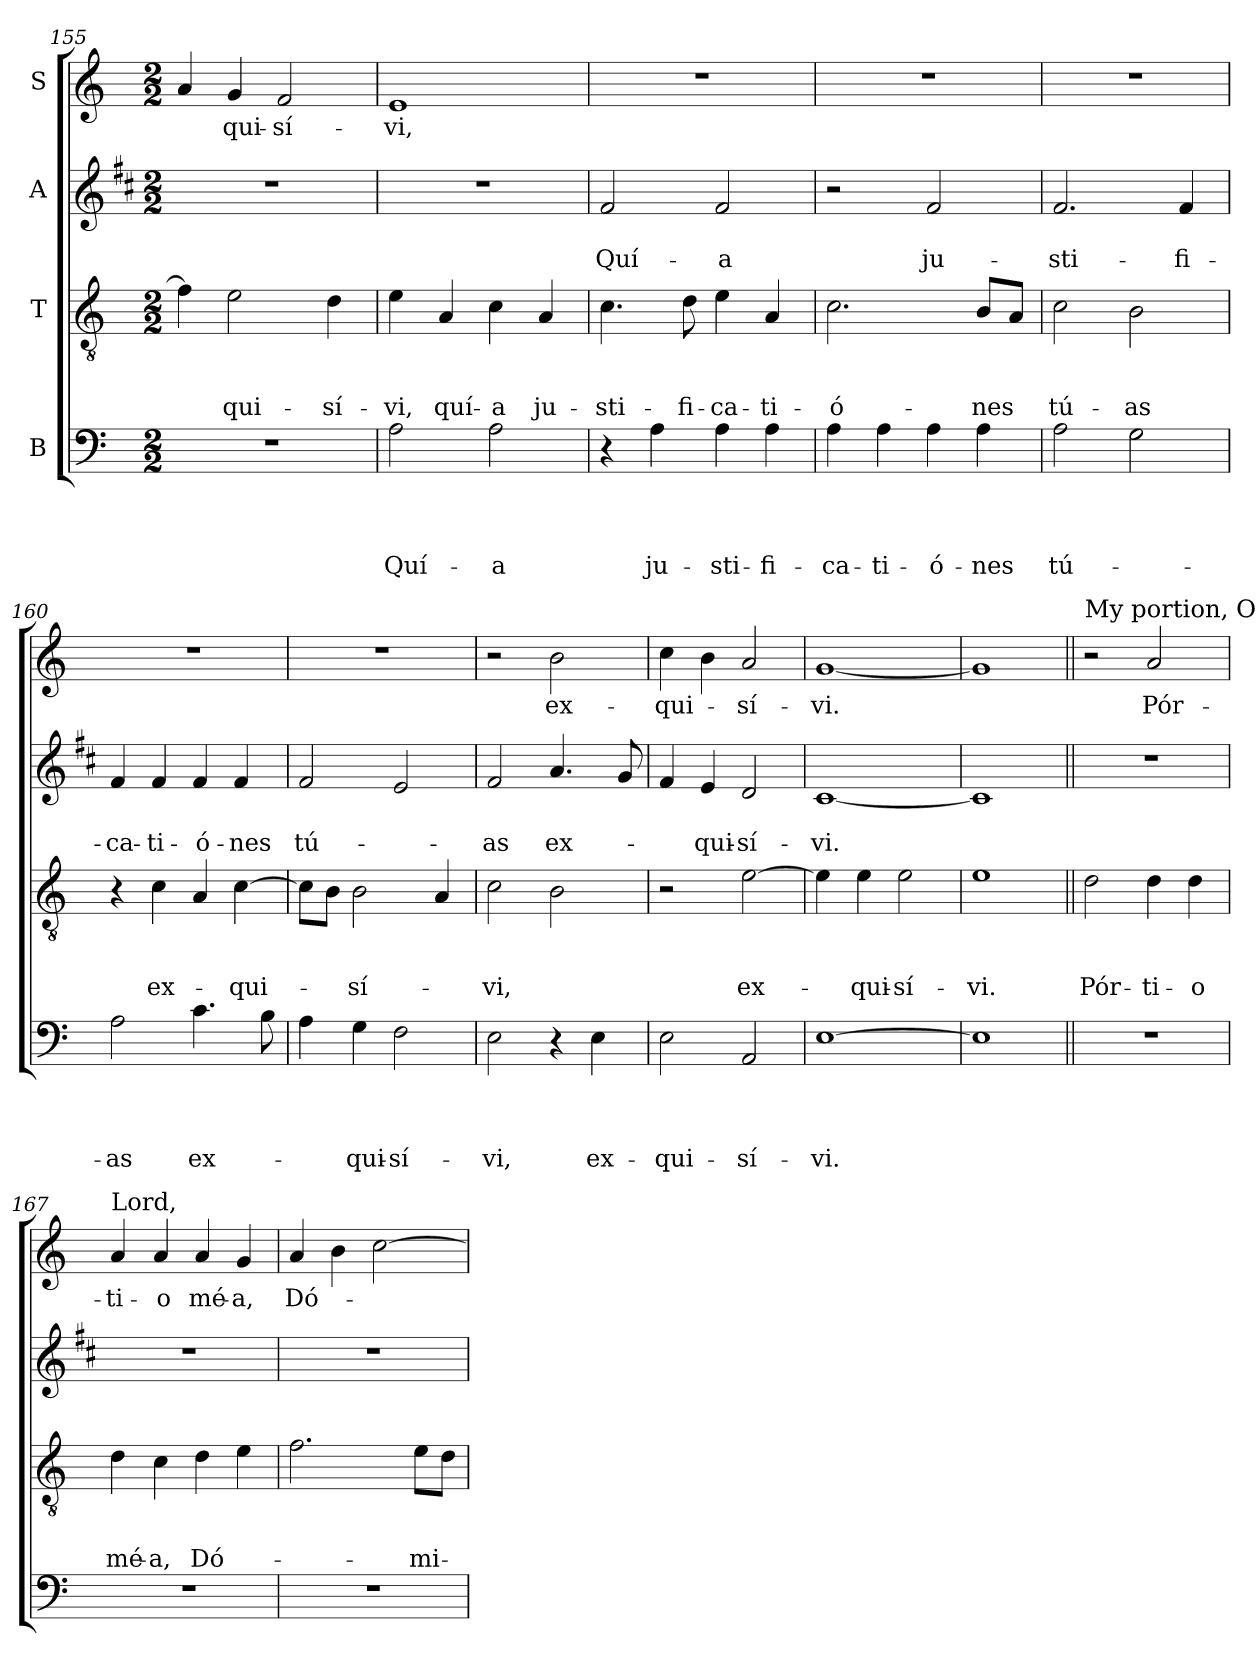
**kern	**text	**text	**text	**text	**kern	**text	**text	**text	**kern	**text	**text	**kern	**text
*part4	*part4	*part4	*part4	*part4	*part3	*part3	*part3	*part3	*part2	*part2	*part2	*part1	*part1
*staff4	*staff4	*staff4	*staff4	*staff4	*staff3	*staff3	*staff3	*staff3	*staff2	*staff2	*staff2	*staff1	*staff1
*I"B	*	*	*	*	*I"T	*	*	*	*I"A	*	*	*I"S	*
*clefF4	*	*	*	*	*clefGv2	*	*	*	*clefG2	*	*	*clefG2	*
*	*	*	*	*	*	*	*	*	*ITrd1c2	*	*	*	*
*k[]	*	*	*	*	*k[]	*	*	*	*k[]	*	*	*k[]	*
*C:	*	*	*	*	*C:	*	*	*	*C:	*	*	*C:	*
*M2/2	*	*	*	*	*M2/2	*	*	*	*M2/2	*	*	*M2/2	*
=155	=155	=155	=155	=155	=155	=155	=155	=155	=155	=155	=155	=155	=155
1r	.	.	.	.	4f\]	.	.	.	1r	.	.	4a/	.
!	!	!	!	!	!	!	!	!LO:LY:b	!	!	!	!	!LO:LY:b
.	.	.	.	.	2e\	.	.	-qui-	.	.	.	4g/	-qui-
!	!	!	!	!	!	!	!	!	!	!	!	!	!LO:LY:b
.	.	.	.	.	.	.	.	.	.	.	.	2f/	-sí-
!	!	!	!	!	!	!	!	!LO:LY:b	!	!	!	!	!
.	.	.	.	.	4d\	.	.	-sí-	.	.	.	.	.
=156	=156	=156	=156	=156	=156	=156	=156	=156	=156	=156	=156	=156	=156
!	!	!	!	!LO:LY:b	!	!	!	!LO:LY:b	!	!	!	!	!LO:LY:b
2A\	.	.	.	Quí-	4e\	.	.	-vi,	1r	.	.	1e	-vi,
!	!	!	!	!	!	!	!	!LO:LY:b	!	!	!	!	!
.	.	.	.	.	4A/	.	.	quí-	.	.	.	.	.
!	!	!	!	!LO:LY:b	!	!	!	!LO:LY:b	!	!	!	!	!
2A\	.	.	.	-a	4c\	.	.	-a	.	.	.	.	.
!	!	!	!	!	!	!	!	!LO:LY:b	!	!	!	!	!
.	.	.	.	.	4A/	.	.	ju-	.	.	.	.	.
=157	=157	=157	=157	=157	=157	=157	=157	=157	=157	=157	=157	=157	=157
!	!	!	!	!	!	!	!	!LO:LY:b	!	!	!LO:LY:b	!	!
4r	.	.	.	.	4.c\	.	.	-sti-	2e/	.	Quí-	1r	.
!	!	!	!	!LO:LY:b	!	!	!	!	!	!	!	!	!
4A\	.	.	.	ju-	.	.	.	.	.	.	.	.	.
!	!	!	!	!	!	!	!	!LO:LY:b	!	!	!	!	!
.	.	.	.	.	8d\	.	.	-fi-	.	.	.	.	.
!	!	!	!	!LO:LY:b	!	!	!	!LO:LY:b	!	!	!LO:LY:b	!	!
4A\	.	.	.	-sti-	4e\	.	.	-ca-	2e/	.	-a	.	.
!	!	!	!	!LO:LY:b	!	!	!	!LO:LY:b	!	!	!	!	!
4A\	.	.	.	-fi-	4A/	.	.	-ti-	.	.	.	.	.
=158	=158	=158	=158	=158	=158	=158	=158	=158	=158	=158	=158	=158	=158
!	!	!	!	!LO:LY:b	!	!	!	!LO:LY:b	!	!	!	!	!
4A\	.	.	.	-ca-	2.c\	.	.	-ó-	2r	.	.	1r	.
!	!	!	!	!LO:LY:b	!	!	!	!	!	!	!	!	!
4A\	.	.	.	-ti-	.	.	.	.	.	.	.	.	.
!	!	!	!	!LO:LY:b	!	!	!	!	!	!	!LO:LY:b	!	!
4A\	.	.	.	-ó-	.	.	.	.	2e/	.	ju-	.	.
!	!	!	!	!LO:LY:b	!	!	!	!LO:LY:b	!	!	!	!	!
4A\	.	.	.	-nes	8B/L	.	.	-nes	.	.	.	.	.
.	.	.	.	.	8A/J	.	.	.	.	.	.	.	.
=159	=159	=159	=159	=159	=159	=159	=159	=159	=159	=159	=159	=159	=159
!	!	!	!	!LO:LY:b	!	!	!	!LO:LY:b	!	!	!LO:LY:b	!	!
2A\	.	.	.	tú-	2c\	.	.	tú-	2.e/	.	-sti-	1r	.
!	!	!	!	!	!	!	!	!LO:LY:b	!	!	!	!	!
2G\	.	.	.	.	2B\	.	.	-as	.	.	.	.	.
!	!	!	!	!	!	!	!	!	!	!	!LO:LY:b	!	!
.	.	.	.	.	.	.	.	.	4e/	.	-fi-	.	.
!!LO:PB:g=z
=160	=160	=160	=160	=160	=160	=160	=160	=160	=160	=160	=160	=160	=160
!	!	!	!	!LO:LY:b	!	!	!	!	!	!	!LO:LY:b	!	!
2A\	.	.	.	-as	4r	.	.	.	4e/	.	-ca-	1r	.
!	!	!	!	!	!	!	!	!LO:LY:b	!	!	!LO:LY:b	!	!
.	.	.	.	.	4c\	.	.	ex-	4e/	.	-ti-	.	.
!	!	!	!	!LO:LY:b	!	!	!	!	!	!	!LO:LY:b	!	!
4.c\	.	.	.	ex-	4A/	.	.	.	4e/	.	-ó-	.	.
!	!	!	!	!	!	!	!	!LO:LY:b	!	!	!LO:LY:b	!	!
.	.	.	.	.	[4c\	.	.	-qui-	4e/	.	-nes	.	.
8B\	.	.	.	.	.	.	.	.	.	.	.	.	.
=161	=161	=161	=161	=161	=161	=161	=161	=161	=161	=161	=161	=161	=161
!	!	!	!	!	!	!	!	!	!	!	!LO:LY:b	!	!
4A\	.	.	.	.	8c\L]	.	.	.	2e/	.	tú-	1r	.
.	.	.	.	.	8B\J	.	.	.	.	.	.	.	.
!	!	!	!	!LO:LY:b	!	!	!	!LO:LY:b	!	!	!	!	!
4G\	.	.	.	-qui-	2B\	.	.	-sí-	.	.	.	.	.
!	!	!	!	!LO:LY:b	!	!	!	!	!	!	!	!	!
2F\	.	.	.	-sí-	.	.	.	.	2d/	.	.	.	.
.	.	.	.	.	4A/	.	.	.	.	.	.	.	.
=162	=162	=162	=162	=162	=162	=162	=162	=162	=162	=162	=162	=162	=162
!	!	!	!	!LO:LY:b	!	!	!	!LO:LY:b	!	!	!LO:LY:b	!	!
2E\	.	.	.	-vi,	2c\	.	.	-vi,	2e/	.	-as	2r	.
!	!	!	!	!	!	!	!	!	!	!	!LO:LY:b	!	!LO:LY:b
4r	.	.	.	.	2B\	.	.	.	4.g/	.	ex-	2b\	ex-
!	!	!	!	!LO:LY:b	!	!	!	!	!	!	!	!	!
4E\	.	.	.	ex-	.	.	.	.	.	.	.	.	.
.	.	.	.	.	.	.	.	.	8f/	.	.	.	.
=163	=163	=163	=163	=163	=163	=163	=163	=163	=163	=163	=163	=163	=163
!	!	!	!	!LO:LY:b	!	!	!	!	!	!	!	!	!LO:LY:b
2E\	.	.	.	-qui-	2r	.	.	.	4e/	.	.	4cc\	-qui-
!	!	!	!	!	!	!	!	!	!	!	!LO:LY:b	!	!
.	.	.	.	.	.	.	.	.	4d/	.	-qui-	4b\	.
!	!	!	!	!LO:LY:b	!	!	!	!LO:LY:b	!	!	!LO:LY:b	!	!LO:LY:b
2AA/	.	.	.	-sí-	[2e\	.	.	ex-	2c/	.	-sí-	2a/	-sí-
=164	=164	=164	=164	=164	=164	=164	=164	=164	=164	=164	=164	=164	=164
!	!	!	!	!LO:LY:b	!	!	!	!	!	!	!LO:LY:b	!	!LO:LY:b
[1E	.	.	.	-vi.	4e\]	.	.	.	[1B	.	-vi.	[1g	-vi.
!	!	!	!	!	!	!	!	!LO:LY:b	!	!	!	!	!
.	.	.	.	.	4e\	.	.	-qui-	.	.	.	.	.
!	!	!	!	!	!	!	!	!LO:LY:b	!	!	!	!	!
.	.	.	.	.	2e\	.	.	-sí-	.	.	.	.	.
=165	=165	=165	=165	=165	=165	=165	=165	=165	=165	=165	=165	=165	=165
!	!	!	!	!	!	!	!	!LO:LY:b	!	!	!	!	!
1E]	.	.	.	.	1e	.	.	-vi.	1B]	.	.	1g]	.
=166||	=166||	=166||	=166||	=166||	=166||	=166||	=166||	=166||	=166||	=166||	=166||	=166||	=166||
!	!	!	!	!	!	!	!	!	!	!	!	!LO:TX:a:t=My portion, O	!
!	!	!	!	!	!	!	!	!LO:LY:b	!	!	!	!	!
1r	.	.	.	.	2d\	.	.	Pór-	1r	.	.	2r	.
!	!	!	!	!	!	!	!	!LO:LY:b	!	!	!	!	!LO:LY:b
.	.	.	.	.	4d\	.	.	-ti-	.	.	.	2a/	Pór-
!	!	!	!	!	!	!	!	!LO:LY:b	!	!	!	!	!
.	.	.	.	.	4d\	.	.	-o	.	.	.	.	.
!!LO:LB:g=z
=167	=167	=167	=167	=167	=167	=167	=167	=167	=167	=167	=167	=167	=167
!	!	!	!	!	!	!	!	!	!	!	!	!LO:TX:a:t=Lord,	!
!	!	!	!	!	!	!	!	!LO:LY:b	!	!	!	!	!LO:LY:b
1r	.	.	.	.	4d\	.	.	mé-	1r	.	.	4a/	-ti-
!	!	!	!	!	!	!	!	!LO:LY:b	!	!	!	!	!LO:LY:b
.	.	.	.	.	4c\	.	.	-a,	.	.	.	4a/	-o
!	!	!	!	!	!	!	!	!LO:LY:b	!	!	!	!	!LO:LY:b
.	.	.	.	.	4d\	.	.	Dó-	.	.	.	4a/	mé-
!	!	!	!	!	!	!	!	!	!	!	!	!	!LO:LY:b
.	.	.	.	.	4e\	.	.	.	.	.	.	4g/	-a,
=168	=168	=168	=168	=168	=168	=168	=168	=168	=168	=168	=168	=168	=168
!	!	!	!	!	!	!	!	!	!	!	!	!	!LO:LY:b
1r	.	.	.	.	2.f\	.	.	.	1r	.	.	4a/	Dó-
.	.	.	.	.	.	.	.	.	.	.	.	4b\	.
.	.	.	.	.	.	.	.	.	.	.	.	[2cc\	.
!	!	!	!	!	!	!	!	!LO:LY:b	!	!	!	!	!
.	.	.	.	.	8e\L	.	.	-mi-	.	.	.	.	.
.	.	.	.	.	8d\J	.	.	.	.	.	.	.	.
=	=	=	=	=	=	=	=	=	=	=	=	=	=
*-	*-	*-	*-	*-	*-	*-	*-	*-	*-	*-	*-	*-	*-
